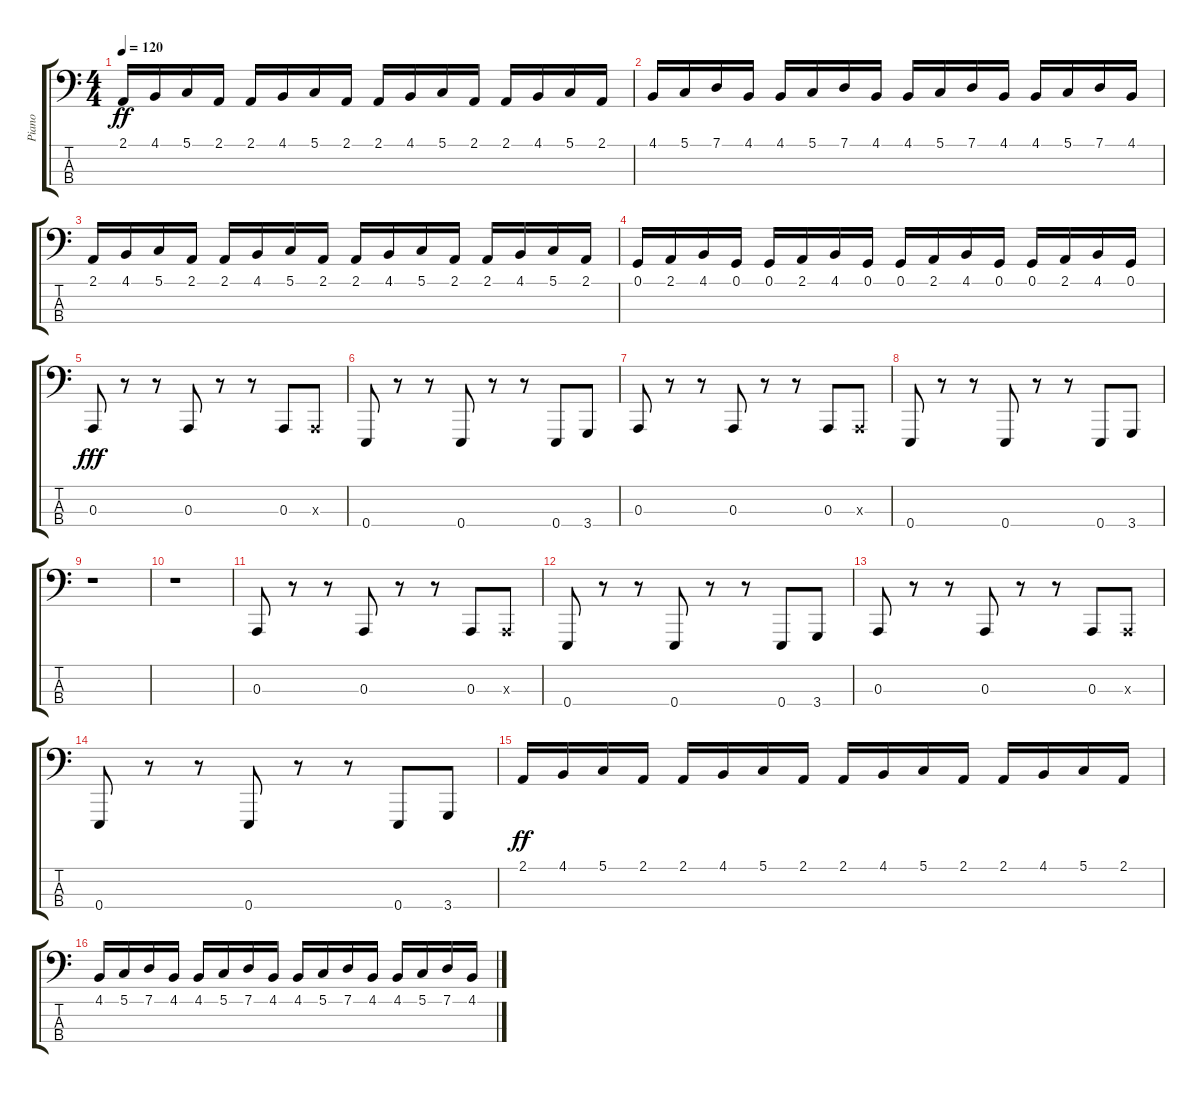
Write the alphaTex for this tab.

\track ("Piano" "Piano") {instrument acousticgrandpiano}
\staff {score tabs}
\tuning (G2 D2 A1 E1) {hide}
\ts (4 4)
\tempo 120
\clef f4
\ks c
2.1.16{dy ff} 4.1.16 5.1.16 2.1.16 2.1.16 4.1.16 5.1.16 2.1.16 2.1.16 4.1.16 5.1.16 2.1.16 2.1.16 4.1.16 5.1.16 2.1.16 |
4.1.16 5.1.16 7.1.16 4.1.16 4.1.16 5.1.16 7.1.16 4.1.16 4.1.16 5.1.16 7.1.16 4.1.16 4.1.16 5.1.16 7.1.16 4.1.16 |
2.1.16 4.1.16 5.1.16 2.1.16 2.1.16 4.1.16 5.1.16 2.1.16 2.1.16 4.1.16 5.1.16 2.1.16 2.1.16 4.1.16 5.1.16 2.1.16 |
0.1.16 2.1.16 4.1.16 0.1.16 0.1.16 2.1.16 4.1.16 0.1.16 0.1.16 2.1.16 4.1.16 0.1.16 0.1.16 2.1.16 4.1.16 0.1.16 |
0.3.8{dy fff} r.8 r.8 0.3.8 r.8 r.8 0.3.8 0.3{x}.8 |
0.4.8 r.8 r.8 0.4.8 r.8 r.8 0.4.8 3.4.8 |
0.3.8 r.8 r.8 0.3.8 r.8 r.8 0.3.8 0.3{x}.8 |
0.4.8 r.8 r.8 0.4.8 r.8 r.8 0.4.8 3.4.8 |
r.1 |
r.1 |
0.3.8 r.8 r.8 0.3.8 r.8 r.8 0.3.8 0.3{x}.8 |
0.4.8 r.8 r.8 0.4.8 r.8 r.8 0.4.8 3.4.8 |
0.3.8 r.8 r.8 0.3.8 r.8 r.8 0.3.8 0.3{x}.8 |
0.4.8 r.8 r.8 0.4.8 r.8 r.8 0.4.8 3.4.8 |
2.1.16{dy ff} 4.1.16 5.1.16 2.1.16 2.1.16 4.1.16 5.1.16 2.1.16 2.1.16 4.1.16 5.1.16 2.1.16 2.1.16 4.1.16 5.1.16 2.1.16 |
4.1.16 5.1.16 7.1.16 4.1.16 4.1.16 5.1.16 7.1.16 4.1.16 4.1.16 5.1.16 7.1.16 4.1.16 4.1.16 5.1.16 7.1.16 4.1.16
